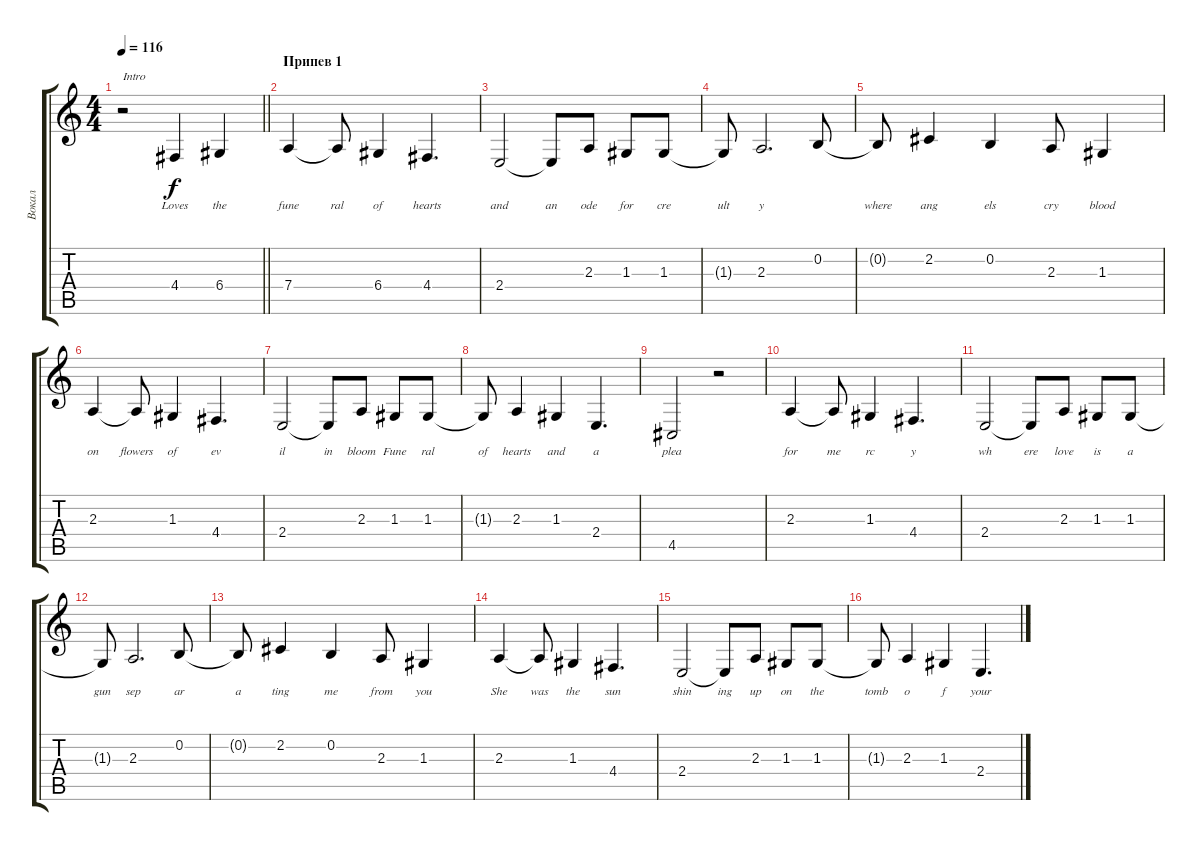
\track ("Вокал" "Вокал") {instrument lead2sawtooth}
\staff {score tabs}
\tuning (E4 B3 G3 D3 A2 E2) {hide}
\ts (4 4)
\tempo 116
\clef g2
\barLineRight lightlight
\ks c
r.2{txt "Intro" dy f instrument lead2sawtooth} 4.4.4{lyrics (0 "Loves") lyrics (1 "") lyrics (2 "") lyrics (3 "") lyrics (4 "")} 6.4.4{lyrics (0 "the") lyrics (1 "") lyrics (2 "") lyrics (3 "") lyrics (4 "")} |
\section ("" "Припев 1")
7.4.4{lyrics (0 "fune") lyrics (1 "") lyrics (2 "") lyrics (3 "") lyrics (4 "")} 7.4{t}.8{lyrics (0 "ral") lyrics (1 "") lyrics (2 "") lyrics (3 "") lyrics (4 "")} 6.4.4{lyrics (0 "of") lyrics (1 "") lyrics (2 "") lyrics (3 "") lyrics (4 "")} 4.4.4{d lyrics (0 "hearts") lyrics (1 "") lyrics (2 "") lyrics (3 "") lyrics (4 "")} |
2.4.2{lyrics (0 "and") lyrics (1 "") lyrics (2 "") lyrics (3 "") lyrics (4 "")} 2.4{t}.8{lyrics (0 "an") lyrics (1 "") lyrics (2 "") lyrics (3 "") lyrics (4 "")} 2.3.8{lyrics (0 "ode") lyrics (1 "") lyrics (2 "") lyrics (3 "") lyrics (4 "")} 1.3.8{lyrics (0 "for") lyrics (1 "") lyrics (2 "") lyrics (3 "") lyrics (4 "")} 1.3.8{lyrics (0 "cre") lyrics (1 "") lyrics (2 "") lyrics (3 "") lyrics (4 "")} |
1.3{t}.8{lyrics (0 "ult") lyrics (1 "") lyrics (2 "") lyrics (3 "") lyrics (4 "")} 2.3.2{d lyrics (0 "y") lyrics (1 "") lyrics (2 "") lyrics (3 "") lyrics (4 "")} 0.2.8{lyrics (0 "") lyrics (1 "") lyrics (2 "") lyrics (3 "") lyrics (4 "")} |
0.2{t}.8{lyrics (0 "where") lyrics (1 "") lyrics (2 "") lyrics (3 "") lyrics (4 "")} 2.2.4{lyrics (0 "ang") lyrics (1 "") lyrics (2 "") lyrics (3 "") lyrics (4 "")} 0.2.4{lyrics (0 "els") lyrics (1 "") lyrics (2 "") lyrics (3 "") lyrics (4 "")} 2.3.8{lyrics (0 "cry") lyrics (1 "") lyrics (2 "") lyrics (3 "") lyrics (4 "")} 1.3.4{lyrics (0 "blood") lyrics (1 "") lyrics (2 "") lyrics (3 "") lyrics (4 "")} |
2.3.4{lyrics (0 "on") lyrics (1 "") lyrics (2 "") lyrics (3 "") lyrics (4 "")} 2.3{t}.8{lyrics (0 "flowers") lyrics (1 "") lyrics (2 "") lyrics (3 "") lyrics (4 "")} 1.3.4{lyrics (0 "of") lyrics (1 "") lyrics (2 "") lyrics (3 "") lyrics (4 "")} 4.4.4{d lyrics (0 "ev") lyrics (1 "") lyrics (2 "") lyrics (3 "") lyrics (4 "")} |
2.4.2{lyrics (0 "il") lyrics (1 "") lyrics (2 "") lyrics (3 "") lyrics (4 "")} 2.4{t}.8{lyrics (0 "in") lyrics (1 "") lyrics (2 "") lyrics (3 "") lyrics (4 "")} 2.3.8{lyrics (0 "bloom") lyrics (1 "") lyrics (2 "") lyrics (3 "") lyrics (4 "")} 1.3.8{lyrics (0 "Fune") lyrics (1 "") lyrics (2 "") lyrics (3 "") lyrics (4 "")} 1.3.8{lyrics (0 "ral") lyrics (1 "") lyrics (2 "") lyrics (3 "") lyrics (4 "")} |
1.3{t}.8{lyrics (0 "of") lyrics (1 "") lyrics (2 "") lyrics (3 "") lyrics (4 "")} 2.3.4{lyrics (0 "hearts") lyrics (1 "") lyrics (2 "") lyrics (3 "") lyrics (4 "")} 1.3.4{lyrics (0 "and") lyrics (1 "") lyrics (2 "") lyrics (3 "") lyrics (4 "")} 2.4.4{d lyrics (0 "a") lyrics (1 "") lyrics (2 "") lyrics (3 "") lyrics (4 "")} |
4.5.2{lyrics (0 "plea") lyrics (1 "") lyrics (2 "") lyrics (3 "") lyrics (4 "")} r.2 |
2.3.4{lyrics (0 "for") lyrics (1 "") lyrics (2 "") lyrics (3 "") lyrics (4 "")} 2.3{t}.8{lyrics (0 "me") lyrics (1 "") lyrics (2 "") lyrics (3 "") lyrics (4 "")} 1.3.4{lyrics (0 "rc") lyrics (1 "") lyrics (2 "") lyrics (3 "") lyrics (4 "")} 4.4.4{d lyrics (0 "y") lyrics (1 "") lyrics (2 "") lyrics (3 "") lyrics (4 "")} |
2.4.2{lyrics (0 "wh") lyrics (1 "") lyrics (2 "") lyrics (3 "") lyrics (4 "")} 2.4{t}.8{lyrics (0 "ere") lyrics (1 "") lyrics (2 "") lyrics (3 "") lyrics (4 "")} 2.3.8{lyrics (0 "love") lyrics (1 "") lyrics (2 "") lyrics (3 "") lyrics (4 "")} 1.3.8{lyrics (0 "is") lyrics (1 "") lyrics (2 "") lyrics (3 "") lyrics (4 "")} 1.3.8{lyrics (0 "a") lyrics (1 "") lyrics (2 "") lyrics (3 "") lyrics (4 "")} |
1.3{t}.8{lyrics (0 "gun") lyrics (1 "") lyrics (2 "") lyrics (3 "") lyrics (4 "")} 2.3.2{d lyrics (0 "sep") lyrics (1 "") lyrics (2 "") lyrics (3 "") lyrics (4 "")} 0.2.8{lyrics (0 "ar") lyrics (1 "") lyrics (2 "") lyrics (3 "") lyrics (4 "")} |
0.2{t}.8{lyrics (0 "a") lyrics (1 "") lyrics (2 "") lyrics (3 "") lyrics (4 "")} 2.2.4{lyrics (0 "ting") lyrics (1 "") lyrics (2 "") lyrics (3 "") lyrics (4 "")} 0.2.4{lyrics (0 "me") lyrics (1 "") lyrics (2 "") lyrics (3 "") lyrics (4 "")} 2.3.8{lyrics (0 "from") lyrics (1 "") lyrics (2 "") lyrics (3 "") lyrics (4 "")} 1.3.4{lyrics (0 "you") lyrics (1 "") lyrics (2 "") lyrics (3 "") lyrics (4 "")} |
2.3.4{lyrics (0 "She") lyrics (1 "") lyrics (2 "") lyrics (3 "") lyrics (4 "")} 2.3{t}.8{lyrics (0 "was") lyrics (1 "") lyrics (2 "") lyrics (3 "") lyrics (4 "")} 1.3.4{lyrics (0 "the") lyrics (1 "") lyrics (2 "") lyrics (3 "") lyrics (4 "")} 4.4.4{d lyrics (0 "sun") lyrics (1 "") lyrics (2 "") lyrics (3 "") lyrics (4 "")} |
2.4.2{lyrics (0 "shin") lyrics (1 "") lyrics (2 "") lyrics (3 "") lyrics (4 "")} 2.4{t}.8{lyrics (0 "ing") lyrics (1 "") lyrics (2 "") lyrics (3 "") lyrics (4 "")} 2.3.8{lyrics (0 "up") lyrics (1 "") lyrics (2 "") lyrics (3 "") lyrics (4 "")} 1.3.8{lyrics (0 "on") lyrics (1 "") lyrics (2 "") lyrics (3 "") lyrics (4 "")} 1.3.8{lyrics (0 "the") lyrics (1 "") lyrics (2 "") lyrics (3 "") lyrics (4 "")} |
1.3{t}.8{lyrics (0 "tomb") lyrics (1 "") lyrics (2 "") lyrics (3 "") lyrics (4 "")} 2.3.4{lyrics (0 "o") lyrics (1 "") lyrics (2 "") lyrics (3 "") lyrics (4 "")} 1.3.4{lyrics (0 "f") lyrics (1 "") lyrics (2 "") lyrics (3 "") lyrics (4 "")} 2.4.4{d lyrics (0 "your") lyrics (1 "") lyrics (2 "") lyrics (3 "") lyrics (4 "")}
